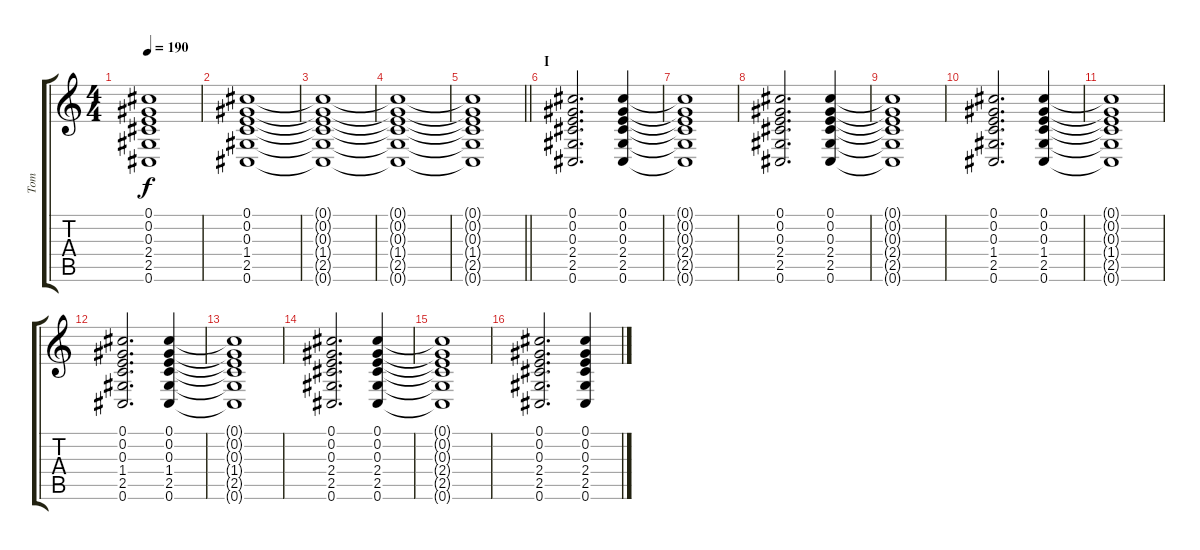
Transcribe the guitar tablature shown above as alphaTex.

\track ("Tom" "Tom") {instrument distortionguitar}
\staff {score tabs}
\tuning (Db4 Ab3 E3 B2 Gb2 Db2) {hide}
\ts (4 4)
\tempo 190
\clef g2
\ks c
(0.1{t} 0.2{t} 0.3{t} 2.4{t} 2.5{t} 0.6{t}).1{dy f} |
(0.1 0.2 0.3 1.4 2.5 0.6).1 |
(0.1{t} 0.2{t} 0.3{t} 1.4{t} 2.5{t} 0.6{t}).1 |
(0.1{t} 0.2{t} 0.3{t} 1.4{t} 2.5{t} 0.6{t}).1 |
\barLineRight lightlight
(0.1{t} 0.2{t} 0.3{t} 1.4{t} 2.5{t} 0.6{t}).1 |
\section ("" "I")
(0.1 0.2 0.3 2.4 2.5 0.6).2{d} (0.1 0.2 0.3 2.4 2.5 0.6).4 |
(0.1{t} 0.2{t} 0.3{t} 2.4{t} 2.5{t} 0.6{t}).1 |
(0.1 0.2 0.3 2.4 2.5 0.6).2{d} (0.1 0.2 0.3 2.4 2.5 0.6).4 |
(0.1{t} 0.2{t} 0.3{t} 2.4{t} 2.5{t} 0.6{t}).1 |
(0.1 0.2 0.3 1.4 2.5 0.6).2{d} (0.1 0.2 0.3 1.4 2.5 0.6).4 |
(0.1{t} 0.2{t} 0.3{t} 1.4{t} 2.5{t} 0.6{t}).1 |
(0.1 0.2 0.3 1.4 2.5 0.6).2{d} (0.1 0.2 0.3 1.4 2.5 0.6).4 |
(0.1{t} 0.2{t} 0.3{t} 1.4{t} 2.5{t} 0.6{t}).1 |
(0.1 0.2 0.3 2.4 2.5 0.6).2{d} (0.1 0.2 0.3 2.4 2.5 0.6).4 |
(0.1{t} 0.2{t} 0.3{t} 2.4{t} 2.5{t} 0.6{t}).1 |
(0.1 0.2 0.3 2.4 2.5 0.6).2{d} (0.1 0.2 0.3 2.4 2.5 0.6).4
